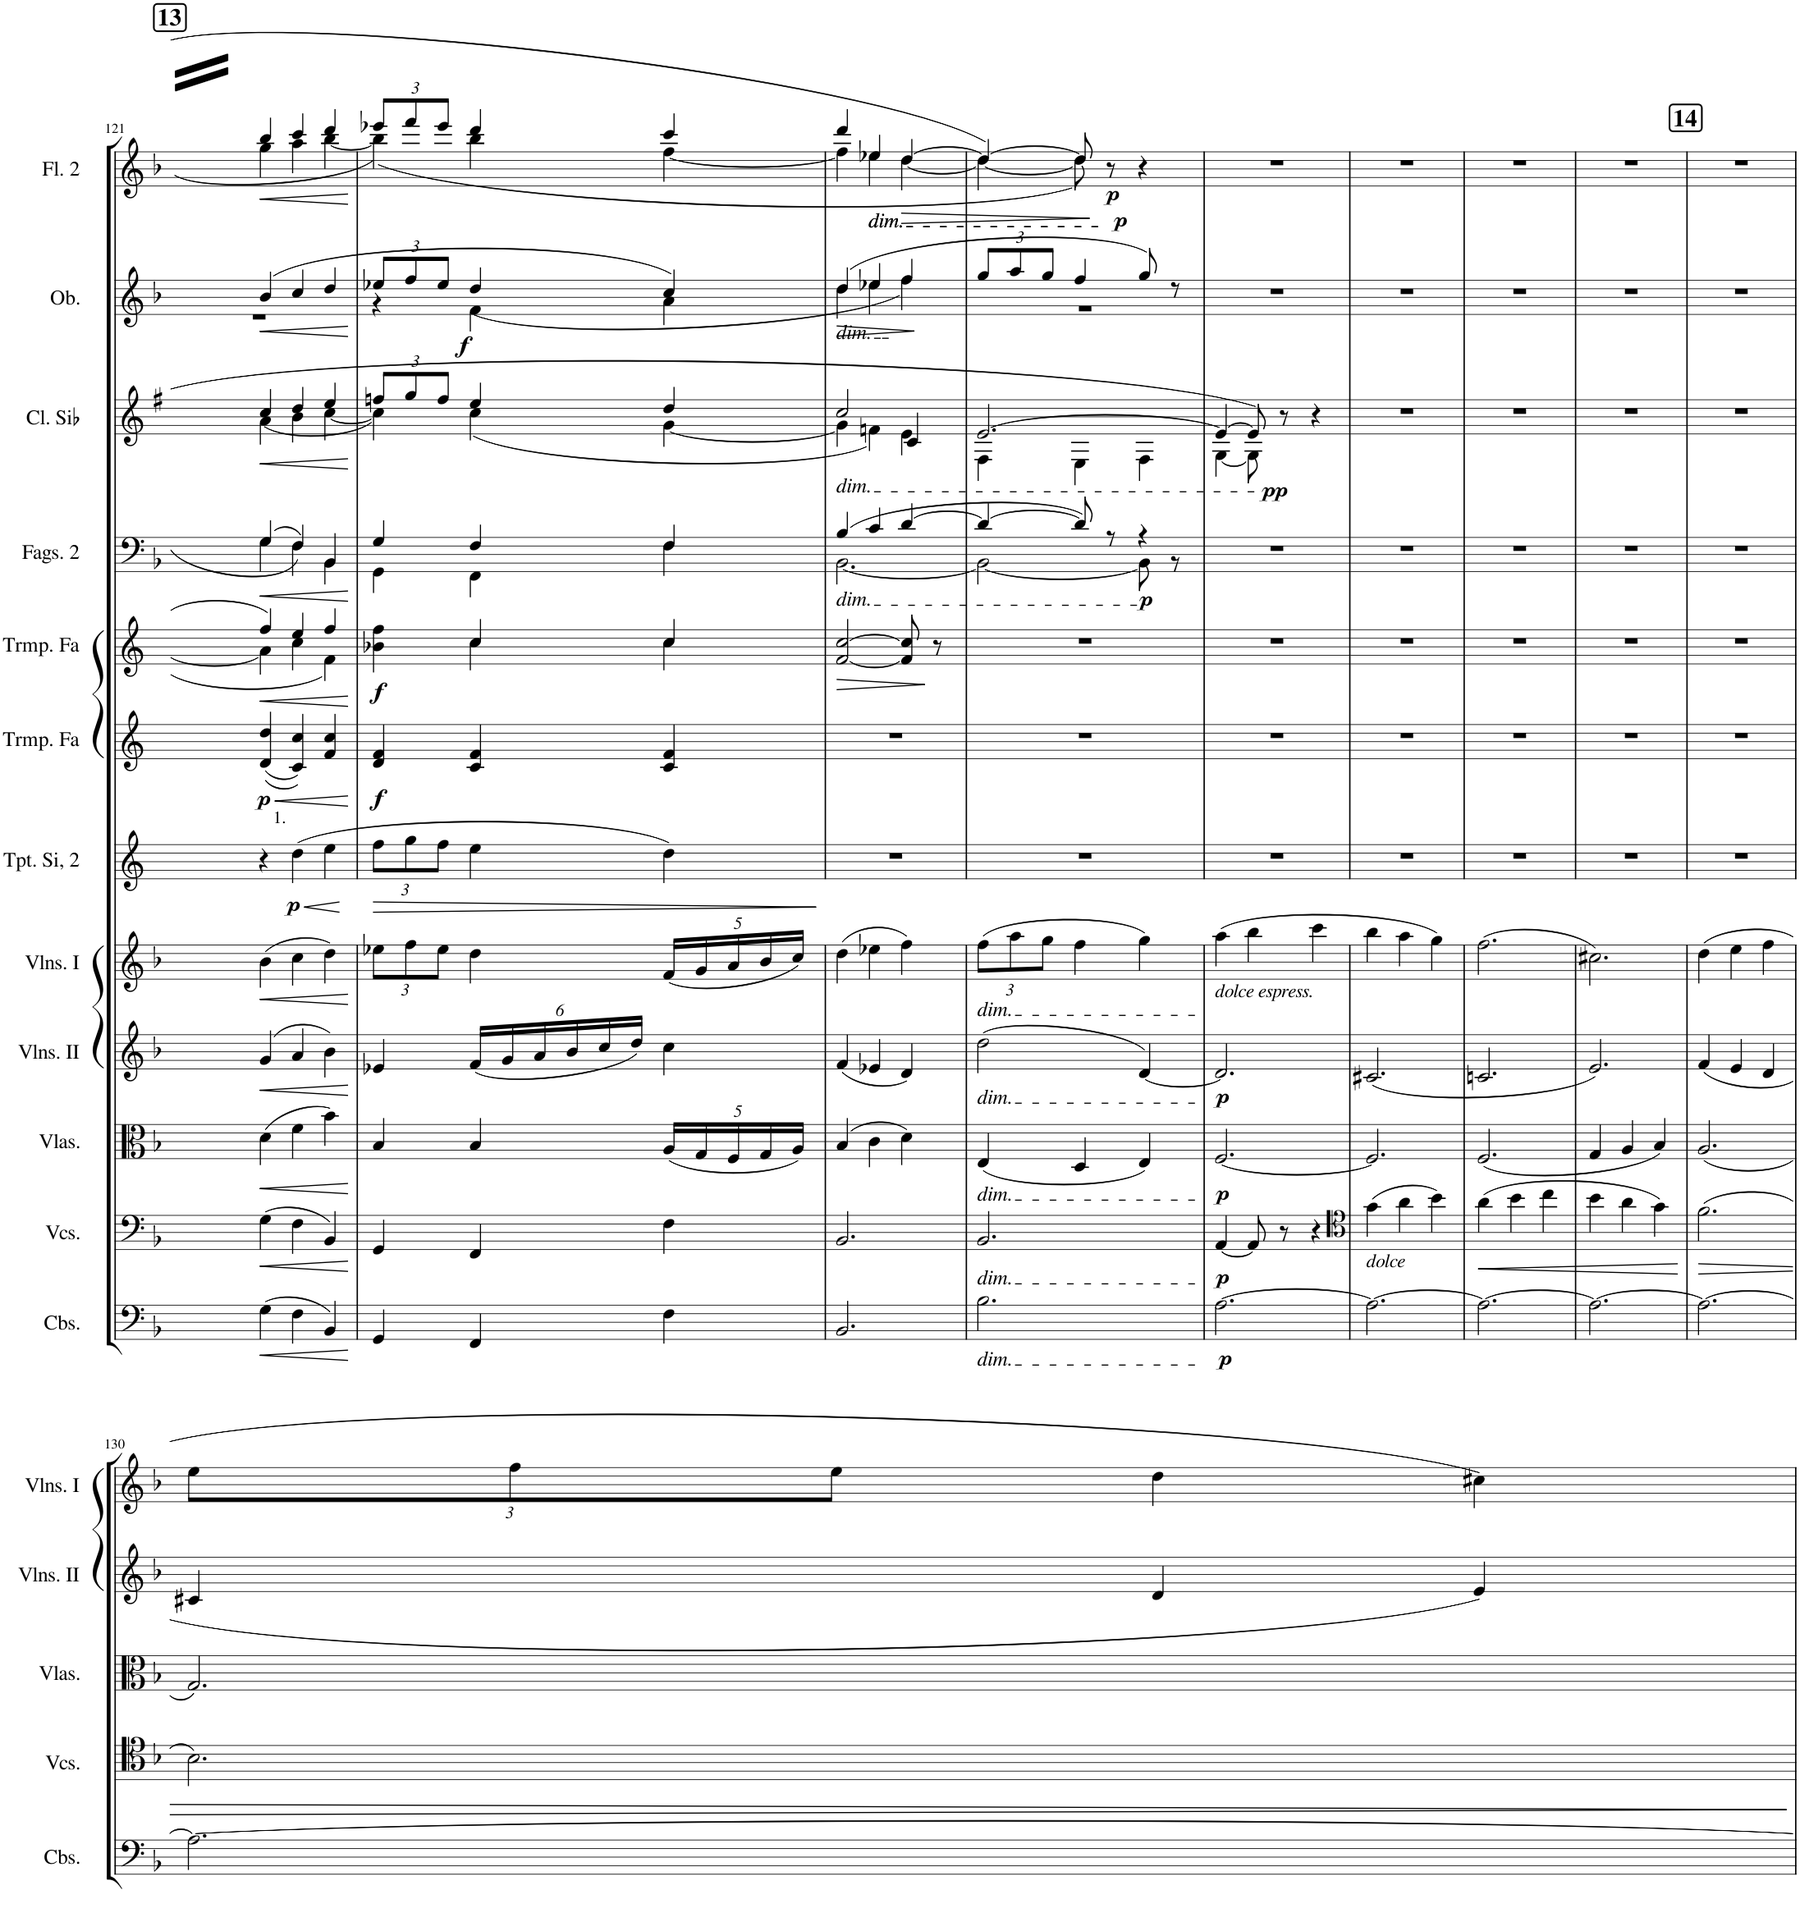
**kern	**dynam	**kern	**dynam	**kern	**dynam	**kern	**dynam	**kern	**kern	**dynam	**kern	**dynam	**kern	**dynam	**kern	**dynam	**kern	**dynam	**kern	**dynam	**kern	**dynam
*part12	*part12	*part11	*part11	*part10	*part10	*part9	*part9	*part8	*part7	*part7	*part6	*part6	*part5	*part5	*part4	*part4	*part3	*part3	*part2	*part2	*part1	*part1
*staff12	*staff12	*staff11	*staff11	*staff10	*staff10	*staff9	*staff9	*staff8	*staff7	*staff7	*staff6	*staff6	*staff5	*staff5	*staff4	*staff4	*staff3	*staff3	*staff2	*staff2	*staff1	*staff1
*I"Contrabajos	*	*I"Violonchelos	*	*I"Violas	*	*I"Violines II	*	*I"Violines I	*I"Trompeta en Si, 2	*	*I"Trompa en Fa, 2	*	*I"Trompa en Fa, 2	*	*I"Fagotes, 2	*	*I"Clarinete en Sib	*	*I"Oboes, 2	*	*I"Flautas 2	*
*I'Cbs.	*	*I'Vcs.	*	*I'Vlas.	*	*I'Vlns. II	*	*I'Vlns. I	*I'Tpt. Si, 2	*	*I'Trmp. Fa, 2	*	*I'Trmp. Fa, 2	*	*I'Fags. 2	*	*I'Cl. Sib	*	*I'Ob., 2	*	*I'Fl. 2	*
!!LO:PB:g=z
*clefF4	*	*clefF4	*	*clefC3	*	*clefG2	*	*clefG2	*clefG2	*	*clefG2	*	*clefG2	*	*clefF4	*	*clefG2	*	*clefG2	*	*clefG2	*
*Trd7c12	*	*	*	*	*	*	*	*	*Trd1c2	*	*Trd4c7	*	*Trd4c7	*	*	*	*Trd1c2	*	*	*	*	*
*k[b-]	*	*k[b-]	*	*k[b-]	*	*k[b-]	*	*k[b-]	*k[]	*	*k[]	*	*k[]	*	*k[b-]	*	*k[f#]	*	*k[b-]	*	*k[b-]	*
*M3/4	*	*M3/4	*	*M3/4	*	*M3/4	*	*M3/4	*M3/4	*	*M3/4	*	*M3/4	*	*M3/4	*	*M3/4	*	*M3/4	*	*M3/4	*
!!LO:REH:place=s1:a:B:cj:fs=14:t=13
=121	=121	=121	=121	=121	=121	=121	=121	=121	=121	=121	=121	=121	=121	=121	=121	=121	=121	=121	=121	=121	=121	=121
!	!	!	!LO:HP:b	!	!	!	!	!	!	!	!	!LO:HP:b	!	!LO:HP:b	!	!LO:HP:b	!	!LO:HP:b	!	!LO:HP:b	!	!LO:HP:b
*	*	*	*	*	*	*	*	*	*	*	*	*	*^	*	*^	*	*^	*	*^	*	*^	*
!	!	!	!	!	!	!	!	!	!	!	!	!LO:DY:n=1:b	!	!	!	!	!	!	!	!	!	!	!	!	!	!	!
(4G\	.	(4G\	<	(4d\	.	(4g/	.	(4b-\	4r	.	((4d/ 4dd/	< p	4ff/	4a\]	<	(4G/	4G\	<	4cc/	(4a\	<	(4b-/	2.r	<	4bb-/	4gg\	<
!	!	!	!	!	!	!	!	!	!LO:TX:a:t=1.	!	!	!	!	!	!	!	!	!	!	!	!	!	!	!	!	!	!
!	!	!	!	!	!	!	!	!	!	!LO:HP:b	!	!	!	!	!	!	!	!	!	!	!	!	!	!	!	!	!
!	!	!	!	!	!	!	!	!	!	!LO:DY:n=1:b	!	!	!	!	!	!	!	!	!	!	!	!	!	!	!	!	!
4F\	.	4F\	.	4f\	.	4a/	.	4cc\	(4dd\	< p	4c/ 4cc/))	.	4ee/	4cc\	.	4F/)	4F\	.	4dd/	4b\	.	4cc/	.	.	4ccc/	4aa\	.
4BB-/)	.	4BB-/)	.	4b-\)	.	4b-\)	.	4dd\)	4ee\	.	4f/ 4cc/	.	4ff/	4f\	.	4BB-/	4BB-\	.	4ee/	[4cc\	.	4dd/	.	.	4ddd/	[4bb-\	.
*	*	*	*	*	*	*	*	*	*	*	*	*	*v	*v	*	*	*	*	*v	*v	*	*v	*v	*	*v	*v	*
*	*	*	*	*	*	*	*	*	*	*	*	*	*	*	*v	*v	*	*	*	*	*	*	*
.	.	.	.	.	.	.	.	.	.	[	.	[	.	[	.	[	.	[	.	[	.	[
=122	=122	=122	=122	=122	=122	=122	=122	=122	=122	=122	=122	=122	=122	=122	=122	=122	=122	=122	=122	=122	=122	=122
*	*	*	*	*	*	*	*	*Xbrackettup	*Xbrackettup	*	*	*	*	*	*	*	*	*	*	*	*	*
!	!	!	!	!	!	!	!	!	!	!LO:HP:b	!	!	!	!	!	!	!	!	!	!	!	!
*	*	*	*	*	*	*	*	*	*	*	*	*	*^	*	*^	*	*	*	*	*	*	*
*	*	*	*	*	*	*	*	*	*	*	*	*	*	*	*	*	*	*	*Xbrackettup	*	*Xbrackettup	*	*Xbrackettup	*
*	*	*	*	*	*	*	*	*	*	*	*	*	*	*	*	*	*	*	*^	*	*^	*	*^	*
!	!	!	!	!	!	!	!	!	!	!	!	!LO:DY:b	!	!	!LO:DY:b	!	!	!	!	!	!	!	!	!	!	!	!
4GG/	.	4GG/	.	4B-/	.	4e-X/	.	12ee-X\L	12ff\L	>	4d/ 4f/	f	4ryy	4b-X\ 4ff\	f	4G/	4GG\	.	12ffn/L	4cc\])	.	12ee-X/L	4r	.	12eee-X/L	(4bb-\]	.
.	.	.	.	.	.	.	.	12ff\	12gg\	.	.	.	.	.	.	.	.	.	12gg/	.	.	12ff/	.	.	12fff/	.	.
.	.	.	.	.	.	.	.	12ee-\J	12ff\J	.	.	.	.	.	.	.	.	.	12ff/J	.	.	12ee-/J	.	.	12eee-/J	.	.
*	*	*	*	*	*	*Xbrackettup	*	*	*	*	*	*	*	*	*	*	*	*	*	*	*	*	*	*	*	*	*
!	!	!	!	!	!	!	!	!	!	!	!	!	!	!	!	!	!	!	!	!	!	!	!	!LO:DY:b	!	!	!
4FF/	.	4FF/	.	4B-/	.	(24f/LL	.	4dd\	4ee\	.	4c/ 4f/	.	4cc/	4cc\	.	4F/	4FF\	.	4ee/	(4cc\	.	4dd/	(4f\	f	4ddd/	4bb-\	.
.	.	.	.	.	.	24g/	.	.	.	.	.	.	.	.	.	.	.	.	.	.	.	.	.	.	.	.	.
.	.	.	.	.	.	24a/	.	.	.	.	.	.	.	.	.	.	.	.	.	.	.	.	.	.	.	.	.
.	.	.	.	.	.	24b-/	.	.	.	.	.	.	.	.	.	.	.	.	.	.	.	.	.	.	.	.	.
.	.	.	.	.	.	24cc/	.	.	.	.	.	.	.	.	.	.	.	.	.	.	.	.	.	.	.	.	.
.	.	.	.	.	.	24dd/JJ)	.	.	.	.	.	.	.	.	.	.	.	.	.	.	.	.	.	.	.	.	.
*	*	*	*	*Xbrackettup	*	*	*	*	*	*	*	*	*	*	*	*	*	*	*	*	*	*	*	*	*	*	*
4F\	.	4F\	.	(20A/LL	.	4cc\	.	(20f/LL	4dd\)	.	4c/ 4f/	.	4cc/	4cc\	.	4F/	4F\	.	4dd/	[4g\	.	4cc/)	4a\	.	4ccc/	[4ff\	.
.	.	.	.	20G/	.	.	.	20g/	.	.	.	.	.	.	.	.	.	.	.	.	.	.	.	.	.	.	.
.	.	.	.	20F/	.	.	.	20a/	.	.	.	.	.	.	.	.	.	.	.	.	.	.	.	.	.	.	.
.	.	.	.	20G/	.	.	.	20b-/	.	.	.	.	.	.	.	.	.	.	.	.	.	.	.	.	.	.	.
.	.	.	.	20A/JJ)	.	.	.	20cc/JJ)	.	.	.	.	.	.	.	.	.	.	.	.	.	.	.	.	.	.	.
*	*	*	*	*	*	*	*	*	*	*	*	*	*v	*v	*	*	*	*	*v	*v	*	*v	*v	*	*v	*v	*
*	*	*	*	*	*	*	*	*	*	*	*	*	*	*	*v	*v	*	*	*	*	*	*	*
.	.	.	.	.	.	.	.	.	.	]	.	.	.	.	.	.	.	.	.	.	.	.
=123	=123	=123	=123	=123	=123	=123	=123	=123	=123	=123	=123	=123	=123	=123	=123	=123	=123	=123	=123	=123	=123	=123
!	!	!	!	!	!	!	!	!	!	!	!	!	!	!	!	!	!	!	!LO:TX:b:i:t=dim.	!	!	!
!	!	!	!	!	!	!	!	!	!	!	!	!	!	!	!	!	!LO:TX:b:i:t=dim.	!	!	!	!	!
!	!	!	!	!	!	!	!	!	!	!	!	!	!	!	!LO:TX:b:i:t=dim.	!	!	!	!	!	!	!
!	!	!	!	!	!	!	!	!	!	!	!	!	!	!LO:HP:b	!	!	!	!	!	!LO:HP:b	!	!LO:HP:b
*	*	*	*	*	*	*	*	*	*	*	*	*	*	*	*^	*	*^	*	*^	*	*^	*
2.BB-/	.	2.BB-/	.	(4B-/	.	(4f/	.	(4dd\	2.r	.	2.r	.	[2f/ [2cc/	>	(4B-/	[2.BB-\	.	2cc/	4g\]	.	(4dd/	4dd\	>	4ddd/	4ff\]	>
!	!	!	!	!	!	!	!	!	!	!	!	!	!	!	!	!	!	!	!	!	!	!	!	!LO:TX:b:i:t=dim.	!	!
!	!	!	!	!	!	!	!	!	!	!	!	!	!	!	!	!	!	!	!	!	!	!	!	!LO:TX:b:i:t=dim.	!	!
.	.	.	.	4c\	.	4e-X/	.	4ee-X\	.	.	.	.	.	.	4c/	.	.	.	4fn\)	.	4ee-X/	4ee-\	.	4ee-X/	4ee-\	.
.	.	.	.	4d\)	.	4d/)	.	4ff\)	.	.	.	.	8f/] 8cc/]	.	[4d/	.	.	4c/	4e\	.	4ff/	4ff\)	.	[4dd/	[4dd\	.
.	.	.	.	.	.	.	.	.	.	.	.	.	8r	]	.	.	.	.	.	.	.	.	.	.	.	.
*	*	*	*	*	*	*	*	*	*	*	*	*	*	*	*v	*v	*	*	*	*	*v	*v	*	*v	*v	*
*	*	*	*	*	*	*	*	*	*	*	*	*	*	*	*	*	*v	*v	*	*	*	*	*
.	.	.	.	.	.	.	.	.	.	.	.	.	.	.	.	.	.	.	.	]	.	.
=124	=124	=124	=124	=124	=124	=124	=124	=124	=124	=124	=124	=124	=124	=124	=124	=124	=124	=124	=124	=124	=124	=124
*	*	*	*	*	*	*	*	*	*	*	*	*	*	*	*^	*	*^	*	*^	*	*^	*
!	!	!	!	!	!	!	!	!LO:TX:b:i:t=dim.	!	!	!	!	!	!	!	!	!	!	!	!	!	!	!	!	!	!
!	!	!	!	!	!	!LO:TX:b:i:t=dim.	!	!	!	!	!	!	!	!	!	!	!	!	!	!	!	!	!	!	!	!
!	!	!	!	!LO:TX:b:i:t=dim.	!	!	!	!	!	!	!	!	!	!	!	!	!	!	!	!	!	!	!	!	!	!
!	!	!LO:TX:b:i:t=dim.	!	!	!	!	!	!	!	!	!	!	!	!	!	!	!	!	!	!	!	!	!	!	!	!
!LO:TX:b:i:t=dim.	!	!	!	!	!	!	!	!	!	!	!	!	!	!	!	!	!	!	!	!	!	!	!	!	!	!
2.B-\	.	2.BB-/	.	(4E/	.	(2dd\	.	(12ff\L	2.r	.	2.r	.	2.r	.	4d/_	2BB-\_	.	[2.e/	4F#\	.	12gg/L	2.r	.	4dd/_	4dd\_	.
.	.	.	.	.	.	.	.	12aa\	.	.	.	.	.	.	.	.	.	.	.	.	12aa/	.	.	.	.	.
.	.	.	.	.	.	.	.	12gg\J	.	.	.	.	.	.	.	.	.	.	.	.	12gg/J	.	.	.	.	.
!	!	!	!	!	!	!	!	!	!	!	!	!	!	!	!	!	!	!	!	!	!	!	!	!	!	!LO:DY:b
.	.	.	.	4D/	.	.	.	4ff\	.	.	.	.	.	.	8d/])	.	.	.	4E\	.	4ff/	.	.	8dd/]	8dd\])	p
!	!	!	!	!	!	!	!	!	!	!	!	!	!	!	!	!	!	!	!	!	!	!	!	!	!	!LO:DY:n=1:b
.	.	.	.	.	.	.	.	.	.	.	.	.	.	.	8r	.	.	.	.	.	.	.	.	8r	4.ryy	] p
!	!	!	!	!	!	!	!	!	!	!	!	!	!	!	!	!	!LO:DY:b	!	!	!	!	!	!	!	!	!
.	.	.	.	4E/)	.	[4d/)	.	4gg\)	.	.	.	.	.	.	4r	8BB-\]	p	.	4F#\	.	8gg/)	.	.	4r	.	.
.	.	.	.	.	.	.	.	.	.	.	.	.	.	.	.	8r	.	.	.	.	8r	.	.	.	.	.
*	*	*	*	*	*	*	*	*	*	*	*	*	*	*	*	*	*	*	*	*	*v	*v	*	*	*	*
*	*	*	*	*	*	*	*	*	*	*	*	*	*	*	*	*	*	*	*	*	*	*	*v	*v	*
=125	=125	=125	=125	=125	=125	=125	=125	=125	=125	=125	=125	=125	=125	=125	=125	=125	=125	=125	=125	=125	=125	=125	=125	=125
!	!	!	!	!	!	!	!	!LO:TX:b:i:t=dolce espress.	!	!	!	!	!	!	!	!	!	!	!	!	!	!	!	!
!	!LO:DY:b	!	!LO:DY:b	!	!LO:DY:b	!	!LO:DY:b	!	!	!	!	!	!	!	!	!	!	!	!	!	!	!	!	!
*	*	*	*	*	*	*	*	*	*	*	*	*	*	*	*v	*v	*	*	*	*	*	*	*	*
[2.A\	p	[4AA/	p	[2.F/	p	2.d/]	p	(4aa\	2.r	.	2.r	.	2.r	.	2.r	.	4e/_	[4G\	.	2.r	.	2.r	.
!	!	!	!	!	!	!	!	!	!	!	!	!	!	!	!	!	!	!	!LO:DY:b	!	!	!	!
.	.	8AA/]	.	.	.	.	.	4bb-\	.	.	.	.	.	.	.	.	8e/]	8G\]	pp	.	.	.	.
.	.	8r	.	.	.	.	.	.	.	.	.	.	.	.	.	.	8r	4.ryy	.	.	.	.	.
.	.	4r	.	.	.	.	.	4ccc\	.	.	.	.	.	.	.	.	4r	.	.	.	.	.	.
*	*	*	*	*	*	*	*	*	*	*	*	*	*	*	*	*	*v	*v	*	*	*	*	*
=126	=126	=126	=126	=126	=126	=126	=126	=126	=126	=126	=126	=126	=126	=126	=126	=126	=126	=126	=126	=126	=126	=126
*	*	*clefC4	*	*	*	*	*	*	*	*	*	*	*	*	*	*	*	*	*	*	*	*
!	!	!LO:TX:b:i:t=dolce	!	!	!	!	!	!	!	!	!	!	!	!	!	!	!	!	!	!	!	!
2.A\_	.	(4g\	.	2.F/]	.	(2.c#X/	.	4bb-\	2.r	.	2.r	.	2.r	.	2.r	.	2.r	.	2.r	.	2.r	.
.	.	4a\	.	.	.	.	.	4aa\	.	.	.	.	.	.	.	.	.	.	.	.	.	.
.	.	4b-\)	.	.	.	.	.	4gg\)	.	.	.	.	.	.	.	.	.	.	.	.	.	.
=127	=127	=127	=127	=127	=127	=127	=127	=127	=127	=127	=127	=127	=127	=127	=127	=127	=127	=127	=127	=127	=127	=127
!	!	!	!LO:HP:b	!	!	!	!	!	!	!	!	!	!	!	!	!	!	!	!	!	!	!
2.A\_	.	(4a\	<	(2.F/	.	2.cn/	.	(2.ff\	2.r	.	2.r	.	2.r	.	2.r	.	2.r	.	2.r	.	2.r	.
.	.	4b-\	.	.	.	.	.	.	.	.	.	.	.	.	.	.	.	.	.	.	.	.
.	.	4cc\	.	.	.	.	.	.	.	.	.	.	.	.	.	.	.	.	.	.	.	.
=128	=128	=128	=128	=128	=128	=128	=128	=128	=128	=128	=128	=128	=128	=128	=128	=128	=128	=128	=128	=128	=128	=128
2.A\_	.	4b-\	.	4G/	.	2.e/)	.	2.cc#X\)	2.r	.	2.r	.	2.r	.	2.r	.	2.r	.	2.r	.	2.r	.
.	.	4a\	.	4A/	.	.	.	.	.	.	.	.	.	.	.	.	.	.	.	.	.	.
.	.	4g\)	.	4B-/)	.	.	.	.	.	.	.	.	.	.	.	.	.	.	.	.	.	.
.	.	.	[	.	.	.	.	.	.	.	.	.	.	.	.	.	.	.	.	.	.	.
!!LO:REH:place=s1:a:B:cj:fs=14:t=14
=129	=129	=129	=129	=129	=129	=129	=129	=129	=129	=129	=129	=129	=129	=129	=129	=129	=129	=129	=129	=129	=129	=129
2.A\_	.	(2.f\	.	(2.A/	.	(4f/	.	(4dd\	2.r	.	2.r	.	2.r	.	2.r	.	2.r	.	2.r	.	2.r	.
.	.	.	.	.	.	4e/	.	4ee\	.	.	.	.	.	.	.	.	.	.	.	.	.	.
.	.	.	.	.	.	4d/	.	4ff\	.	.	.	.	.	.	.	.	.	.	.	.	.	.
!!LO:LB:g=z
=130	=130	=130	=130	=130	=130	=130	=130	=130	=130	=130	=130	=130	=130	=130	=130	=130	=130	=130	=130	=130	=130	=130
2.A\_	.	2.B-\)	.	2.G/)	.	4c#X/	.	12ee\L	2.r	.	2.r	.	2.r	.	2.r	.	2.r	.	2.r	.	2.r	.
.	.	.	.	.	.	.	.	12ff\	.	.	.	.	.	.	.	.	.	.	.	.	.	.
.	.	.	.	.	.	.	.	12ee\J	.	.	.	.	.	.	.	.	.	.	.	.	.	.
.	.	.	.	.	.	4d/	.	4dd\	.	.	.	.	.	.	.	.	.	.	.	.	.	.
.	.	.	.	.	.	4e/)	.	4cc#X\)	.	.	.	.	.	.	.	.	.	.	.	.	.	.
.	.	.	[	.	.	.	.	.	.	.	.	.	.	.	.	.	.	.	.	.	.	.
=	=	=	=	=	=	=	=	=	=	=	=	=	=	=	=	=	=	=	=	=	=	=
*-	*-	*-	*-	*-	*-	*-	*-	*-	*-	*-	*-	*-	*-	*-	*-	*-	*-	*-	*-	*-	*-	*-
